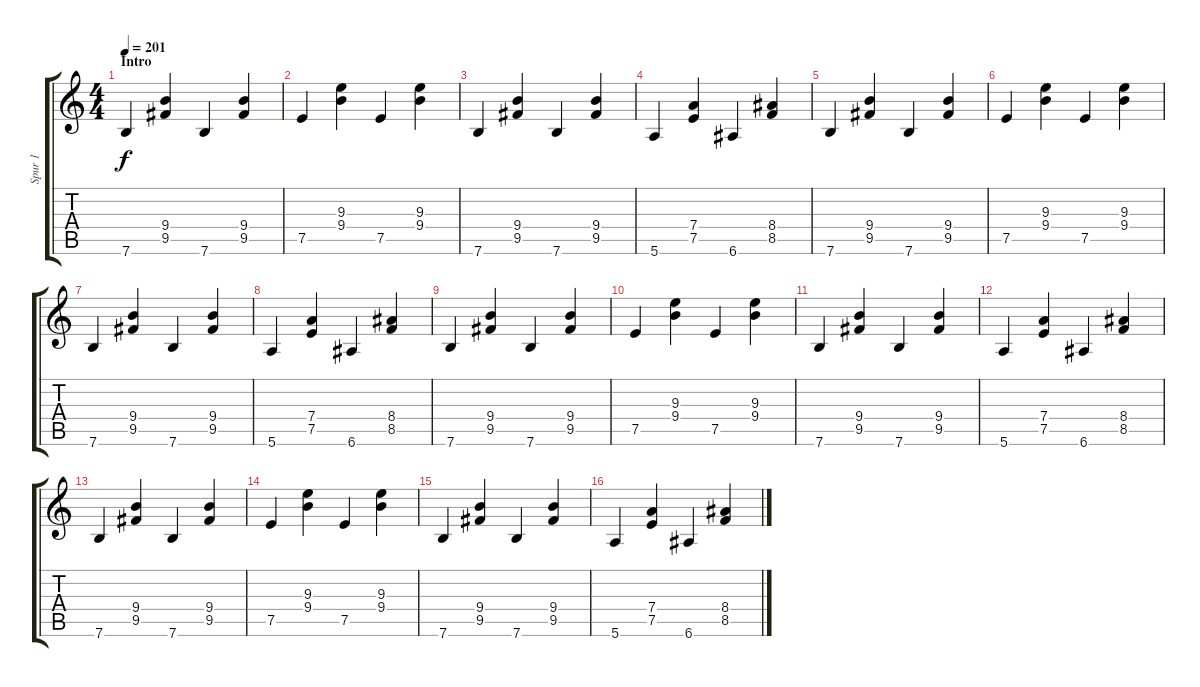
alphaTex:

\track ("Spur 1" "Spur 1") {instrument acousticguitarnylon}
\staff {score tabs}
\tuning (E4 B3 G3 D3 A2 E2) {hide}
\ts (4 4)
\section ("" "Intro")
\tempo 201
\clef g2
\ks c
7.6.4{dy f instrument acousticguitarnylon} (9.4 9.5).4 7.6.4 (9.4 9.5).4 |
7.5.4 (9.3 9.4).4 7.5.4 (9.3 9.4).4 |
7.6.4 (9.4 9.5).4 7.6.4 (9.4 9.5).4 |
5.6.4 (7.4 7.5).4 6.6.4 (8.4 8.5).4 |
7.6.4 (9.4 9.5).4 7.6.4 (9.4 9.5).4 |
7.5.4 (9.3 9.4).4 7.5.4 (9.3 9.4).4 |
7.6.4 (9.4 9.5).4 7.6.4 (9.4 9.5).4 |
5.6.4 (7.4 7.5).4 6.6.4 (8.4 8.5).4 |
7.6.4 (9.4 9.5).4 7.6.4 (9.4 9.5).4 |
7.5.4 (9.3 9.4).4 7.5.4 (9.3 9.4).4 |
7.6.4 (9.4 9.5).4 7.6.4 (9.4 9.5).4 |
5.6.4 (7.4 7.5).4 6.6.4 (8.4 8.5).4 |
7.6.4 (9.4 9.5).4 7.6.4 (9.4 9.5).4 |
7.5.4 (9.3 9.4).4 7.5.4 (9.3 9.4).4 |
7.6.4 (9.4 9.5).4 7.6.4 (9.4 9.5).4 |
5.6.4 (7.4 7.5).4 6.6.4 (8.4 8.5).4
